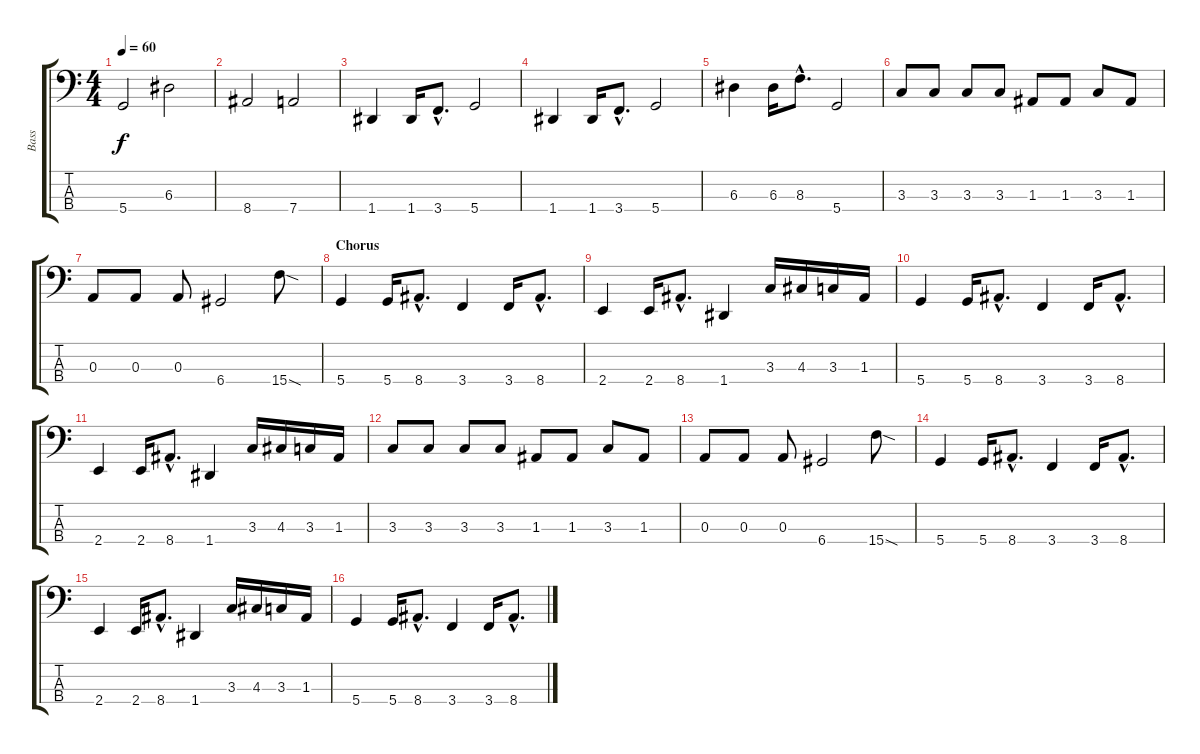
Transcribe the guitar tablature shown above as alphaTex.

\track ("Bass" "Bass") {instrument electricbasspick}
\staff {score tabs}
\tuning (G2 D2 A1 D1) {hide}
\ts (4 4)
\tempo 60
\clef f4
\ks c
5.4.2{dy f} 6.3.2 |
8.4.2 7.4.2 |
1.4.4 1.4.16 3.4{hac}.8{d} 5.4.2 |
1.4.4 1.4.16 3.4{hac}.8{d} 5.4.2 |
6.3.4 6.3.16 8.3{hac}.8{d} 5.4.2 |
3.3.8 3.3.8 3.3.8 3.3.8 1.3.8 1.3.8 3.3.8 1.3.8 |
0.3.8 0.3.8 0.3.8 6.4.2 15.4{sod}.8 |
\section ("" "Chorus")
5.4.4 5.4.16 8.4{hac}.8{d} 3.4.4 3.4.16 8.4{hac}.8{d} |
2.4.4 2.4.16 8.4{hac}.8{d} 1.4.4 3.3.16 4.3.16 3.3.16 1.3.16 |
5.4.4 5.4.16 8.4{hac}.8{d} 3.4.4 3.4.16 8.4{hac}.8{d} |
2.4.4 2.4.16 8.4{hac}.8{d} 1.4.4 3.3.16 4.3.16 3.3.16 1.3.16 |
3.3.8 3.3.8 3.3.8 3.3.8 1.3.8 1.3.8 3.3.8 1.3.8 |
0.3.8 0.3.8 0.3.8 6.4.2 15.4{sod}.8 |
5.4.4 5.4.16 8.4{hac}.8{d} 3.4.4 3.4.16 8.4{hac}.8{d} |
2.4.4 2.4.16 8.4{hac}.8{d} 1.4.4 3.3.16 4.3.16 3.3.16 1.3.16 |
5.4.4 5.4.16 8.4{hac}.8{d} 3.4.4 3.4.16 8.4{hac}.8{d}
